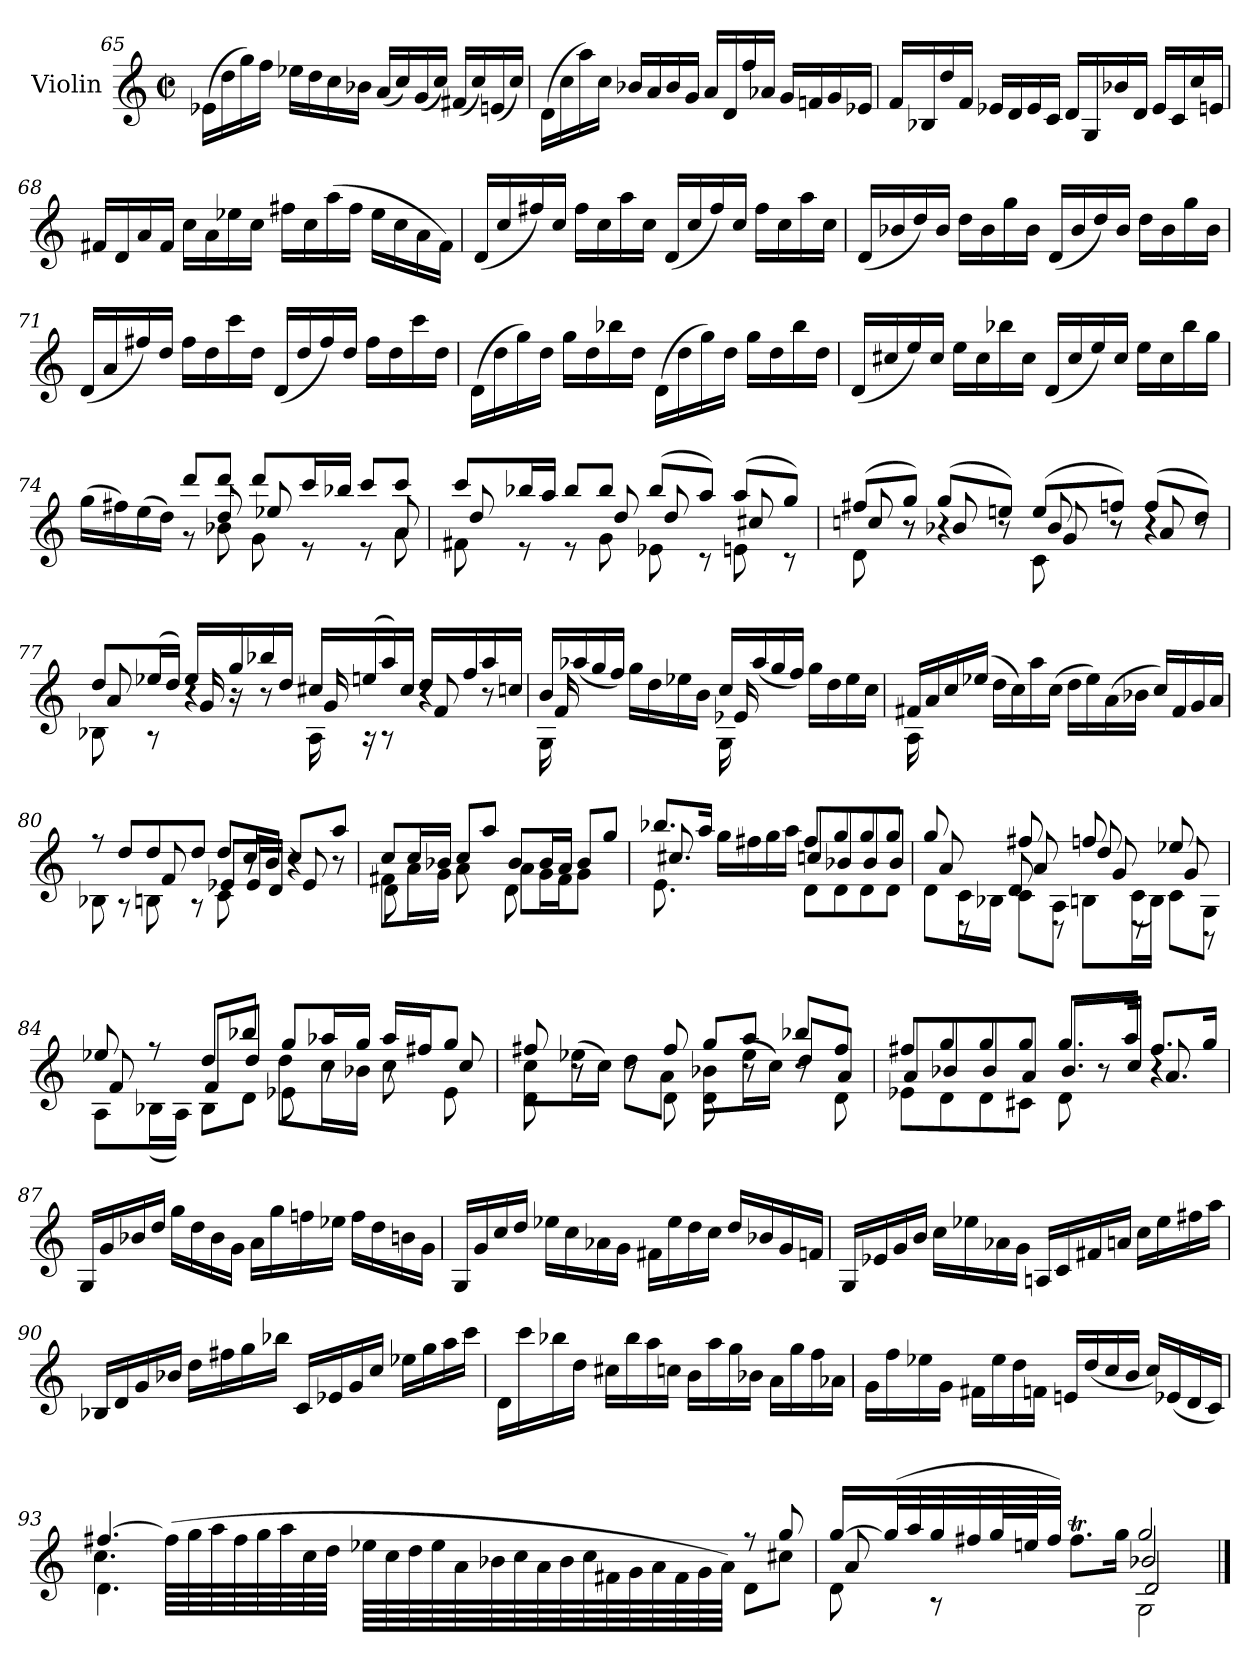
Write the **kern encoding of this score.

**kern
*part1
*staff1
*I"Violin
*I'Vln.
*clefG2
*k[]
*M2/2
*met(c|)
=65
(>16e-X\LL
16dd\
16gg\)
16ff\JJ
16ee-X\LL
16dd\
16cc\
16b-X\JJ
(<16a/LL
16cc/)
(<16g/
16cc/JJ)
(<16f#X/LL
16cc/)
(<16en/
16cc/JJ)
=66
(>16d\LL
16cc\
16aa\)
16cc\JJ
16b-X/LL
16a/
16b-/
16g/JJ
16a/LL
16d/
16ff/
16a-X/JJ
16g/LL
16fn/
16g/
16e-X/JJ
=67
16f/LL
16B-X/
16dd/
16f/JJ
16e-X/LL
16d/
16e-/
16c/JJ
16d/LL
16G/
16b-X/
16d/JJ
16e-/LL
16c/
16cc/
16en/JJ
=68
16f#X/LL
16d/
16a/
16f#/JJ
16cc\LL
16a\
16ee-X\
16cc\JJ
16ff#X\LL
16cc\
(>16aa\
16ff#\JJ
16ee-\LL
16cc\
16a\
16f#\JJ)
=69
(<16d/LL
16cc/
16ff#X/)
16cc/JJ
16ff#\LL
16cc\
16aa\
16cc\JJ
(<16d/LL
16cc/
16ff#/)
16cc/JJ
16ff#\LL
16cc\
16aa\
16cc\JJ
=70
(<16d/LL
16b-X/
16dd/)
16b-/JJ
16dd\LL
16b-\
16gg\
16b-\JJ
(<16d/LL
16b-/
16dd/)
16b-/JJ
16dd\LL
16b-\
16gg\
16b-\JJ
=71
(<16d/LL
16a/
16ff#X/)
16dd/JJ
16ff#\LL
16dd\
16ccc\
16dd\JJ
(<16d/LL
16dd/
16ff#/)
16dd/JJ
16ff#\LL
16dd\
16ccc\
16dd\JJ
=72
(>16d\LL
16dd\
16gg\)
16dd\JJ
16gg\LL
16dd\
16bb-X\
16dd\JJ
(>16d\LL
16dd\
16gg\)
16dd\JJ
16gg\LL
16dd\
16bb-\
16dd\JJ
=73
(<16d/LL
16cc#X/
16ee/)
16cc#/JJ
16ee\LL
16cc#\
16bb-X\
16cc#\JJ
(<16d/LL
16cc#/
16ee/)
16cc#/JJ
16ee\LL
16cc#\
16bb-\
16gg\JJ
=74
*^
*	*^
4ryy	(>16gg\LL	4ryy
.	16ff#X\)	.
.	(>16ee\	.
.	16dd\JJ)	.
8ddd/L	8r	8ryy
8ddd/J	8b-X\	8dd/
8ddd/L	8g\	8ee-X/
16ccc/L	8r	8ryy
16bb-X/JJ	.	.
8ccc/L	8r	8ryy
8ccc/J	8a\	8a/
=75	=75	=75
8ccc/L	8f#X\	8dd/
16bb-X/L	8r	8ryy
16aa/JJ	.	.
8bb-/L	8r	8ryy
8bb-/J	8g\	8dd/
(>8bb-/L	8e-X\	8dd/
8aa/J)	8r	8ryy
(>8aa/L	8en\	8cc#X/
8gg/J)	8r	8ryy
=76	=76	=76
*	*	*^
(>8ff#X/L	8d\	8ccn/	2ryy
8gg/J)	8r	8r	.
(>8gg/L	4r	8b-X/	.
8een/J)	.	8r	.
(>8ee/L	8c\	8b-/	8g/
8ffn/J)	8r	8r	8ryy
(>8ff/L	4r	8a/	4ryy
8dd/J)	.	8r	.
*	*	*v	*v
=77	=77	=77
8dd/L	8B-X\	8a/
(>16ee-X/L	8r	8ryy
16dd/JJ)	.	.
16ee-/LL	4r	16g/
16gg/	.	16r
16bb-X/	.	8r
16dd/JJ	.	.
16cc#X/LL	16A\	16g/
(>16een/	16r	16ryy
16aa/)	8r	8ryy
16cc#/JJ	.	.
16dd/LL	4r	8f/
16ff/	.	.
16aa/	.	8r
16ccn/JJ	.	.
=78	=78	=78
16b/LL	16G\	16f/
(<16aa-X/	16ryy	16ryy
16gg/	8ryy	8ryy
16ff/JJ)	.	.
16gg\LL	4ryy	4ryy
16dd\	.	.
16ee-X\	.	.
16b\JJ	.	.
16cc/LL	16G\	16e-X/
(<16aa-/	16ryy	16ryy
16gg/	8ryy	8ryy
16ff/JJ)	.	.
16gg\LL	4ryy	4ryy
16dd\	.	.
16ee-\	.	.
16cc\JJ	.	.
*	*v	*v
=79	=79
16f#X/LL	16A\
16a/	16ryy
16cc/	8ryy
(>16ee-X/JJ	.
16dd\LL	4ryy
16cc\)	.
16aa\	.
(>16cc\JJ	.
16dd\LL	2ryy
16ee-\)	.
(>16a\	.
16b-X\JJ	.
16cc/LL)	.
16f#/	.
16g/	.
16a/JJ	.
=80	=80
*	*^
8r	8B-X\	4ryy
8dd/L	8r	.
8dd/	8Bn\	8f/
8dd/J	8r	8ryy
8dd/L	8c\	8e-X/L
16cc/L	8r	16e-/L
16b/JJ	.	16d/JJ
8cc/L	4r	8e-/
8aa/J	.	8r
=81	=81	=81
8cc/L	8f#X\L	8d\
16cc/L	16a\L	8ryy
16b-X/JJ	16g\JJ	.
8cc/L	8a\	4ryy
8aa/J	8ryy	.
8b-/L	8a\L	8d\
16b-/L	16g\L	8ryy
16a/JJ	16f#\J	.
8b-/L	8g\J	4ryy
8gg/J	8ryy	.
=82	=82	=82
8.bb-X/L	8.e\	8.cc#X/
16aa/Jk	16ryy	16ryy
4ryy	16gg\LL	4ryy
.	16ff#X\	.
.	16gg\	.
.	16aa\JJ	.
8ff#/L	8d\L	8ccn/L
8gg/	8d\	8b-X/
8gg/	8d\	8b-/
8gg/J	8d\J	8b-/J
=83	=83	=83
*	*	*^
8gg/	8d\L	8a/	4ryy
8ryy	16c\L	8r	.
.	16B-X\JJ	.	.
8ff#X/	8c\L	8a/	8d/
8ryy	8A\J	8r	8ryy
8ffn/	8Bn\L	8dd/	8g/
8ryy	(<16c\L	8r	8ryy
.	16B\JJ)	.	.
8ee-X/	8c\L	8g/	4ryy
8ryy	8G\J	8r	.
*	*	*v	*v
=84	=84	=84
8ee-X/	8A\L	8f/
8r	(<16B-X\L	8ryy
.	16A\JJ)	.
8dd/L	8B-\L	8f/L
8bb-X/J	8d\J	8dd/J
8gg/L	8e-X\	8dd\L
16aa-X/L	8r	16cc\L
16gg/JJ	.	16b-X\JJ
16aa-/LL	8r	8cc\
16ff#X/J	.	.
8gg/J	8e-\	8cc/
=85	=85	=85
8ff#X/	8d\	8cc\L
8r	8r	(<16ee-X\L
.	.	16cc\JJ)
8r	8r	8dd\L
8ff#/	8d\	8a\J
8gg/L	8d\	8b-X\L
8aa/J	8r	(<16ee-\L
.	.	16cc\JJ)
8bb-X/L	8r	8dd/L
8ff#/J	8d\	8a/J
=86	=86	=86
8ff#X/L	8e-X\L	8a/L
8gg/	8d\	8b-X/
8gg/	8d\	8b-/
8gg/J	8c#X\J	8a/J
8.gg/L	8d\	8.b-/L
.	8r	.
16aa/Jk	.	16cc/Jk
8.ff#/L	4r	8.a/
16gg/Jk	.	16ryy
*v	*v	*v
=87
16G/LL
16g/
16b-X/
16dd/JJ
16gg\LL
16dd\
16b-\
16g\JJ
16a\LL
16gg\
16ffn\
16ee-X\JJ
16ff\LL
16dd\
16bn\
16g\JJ
=88
16G/LL
16g/
16cc/
16dd/JJ
16ee-X\LL
16cc\
16a-X\
16g\JJ
16f#X\LL
16ee-\
16dd\
16cc\JJ
16dd/LL
16b-X/
16g/
16fn/JJ
=89
16G/LL
16e-X/
16g/
16b/JJ
16cc\LL
16ee-X\
16a-X\
16g\JJ
16An/LL
16c/
16f#X/
16an/JJ
16cc\LL
16ee-\
16ff#X\
16aa\JJ
=90
16B-X/LL
16d/
16g/
16b-X/JJ
16dd\LL
16ff#X\
16gg\
16bb-X\JJ
16c/LL
16e-X/
16g/
16cc/JJ
16ee-X\LL
16gg\
16aa\
16ccc\JJ
=91
16d\LL
16ccc\
16bb-X\
16dd\JJ
16cc#X\LL
16bb-\
16aa\
16ccn\JJ
16b\LL
16aa\
16gg\
16b-X\JJ
16a\LL
16gg\
16ff\
16a-X\JJ
=92
16g\LL
16ff\
16ee-X\
16g\JJ
16f#X\LL
16ee-\
16dd\
16fn\JJ
16en/LL
(<16dd/
16cc/
16b/JJ
16cc/LL)
(<16e-X/
16d/
16c/JJ)
=93
*^
*	*^
[4.ff#X/	4.d\	4.cc\
*MM40	*	*
(>64ff#\LLLL]	8ryy	8ryy
64gg\	.	.
64aa\	.	.
64ff#\	.	.
64gg\	.	.
64aa\	.	.
64cc\	.	.
64dd\JJJJ	.	.
64ee-X\LLLL	4ryy	2ryy
64cc\	.	.
64dd\	.	.
64ee-\	.	.
64a\	.	.
64b-X\	.	.
64cc\	.	.
64a\	.	.
64b-\	.	.
64cc\	.	.
64f#X\	.	.
64g\	.	.
64a\	.	.
64f#\	.	.
64g\	.	.
64a\JJJJ)	.	.
8r	8d\L	.
8gg/	8cc#X\J	.
=94	=94	=94
*	*	*^
[16gg/LL	8d\	8a/	2ryy
(>32gg/L]	.	.	.
32aa/	.	.	.
32gg/	8r	8ryy	.
32ff#X/	.	.	.
64gg/L	.	.	.
64een/J	.	.	.
32ff#/JJJ)	.	.	.
8.ff#t\L	4ryy	4ryy	.
16gg\Jk	.	.	.
2gg/	2G\	2b-X/	2d/
*v	*v	*v	*v
==
*-
